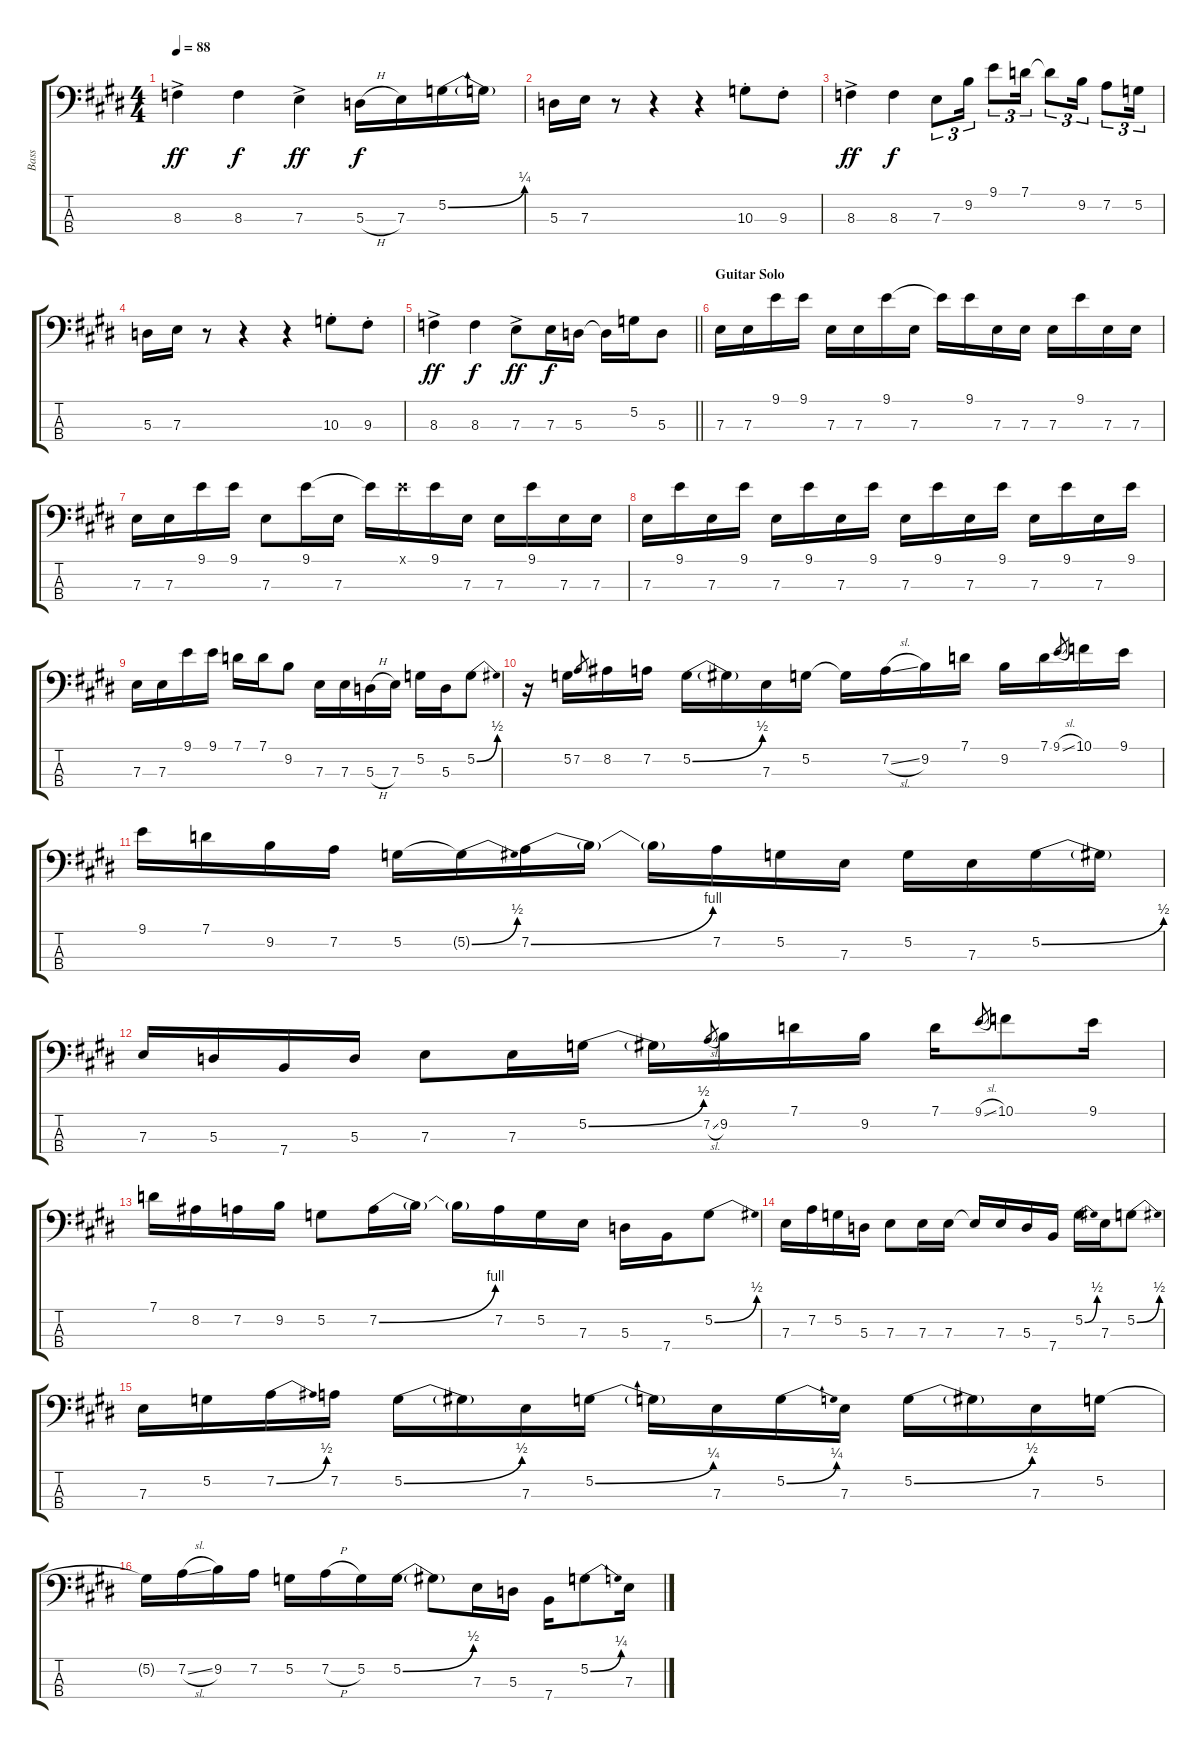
\track ("Bass" "Bass") {instrument electricbassfinger}
\staff {score tabs}
\tuning (G2 D2 A1 E1) {hide}
\ts (4 4)
\tempo 88
\clef f4
\ks e
8.3{ac}.4{dy ff} 8.3.4{dy f} 7.3{ac}.4{dy ff} 5.3{h}.16{dy f} 7.3.16 5.2{be (bend 0 0 60 1)}.16 5.2{t}.16 |
5.3.16 7.3.16 r.8 r.4 r.4 10.3{st}.8 9.3{st}.8 |
8.3{ac}.4{dy ff} 8.3.4{dy f} 7.3.8{tu (3 2)} 9.2.16{tu (3 2)} 9.1.8{tu (3 2)} 7.1.16{tu (3 2)} 7.1{t}.8{tu (3 2)} 9.2.16{tu (3 2)} 7.2.8{tu (3 2)} 5.2.16{tu (3 2)} |
5.3.16 7.3.16 r.8 r.4 r.4 10.3{st}.8 9.3{st}.8 |
\barLineRight lightlight
8.3{ac}.4{dy ff} 8.3.4{dy f} 7.3{ac}.8{dy ff} 7.3.16{dy f} 5.3.16 5.3{t}.16 5.2.16 5.3.8 |
\section ("" "Guitar Solo")
7.3.16 7.3.16 9.1.16 9.1.16 7.3.16 7.3.16 9.1.16 7.3.16 9.1{t}.16 9.1.16 7.3.16 7.3.16 7.3.16 9.1.16 7.3.16 7.3.16 |
7.3.16 7.3.16 9.1.16 9.1.16 7.3.8 9.1.16 7.3.16 9.1{t}.16 9.1{x}.16 9.1.16 7.3.16 7.3.16 9.1.16 7.3.16 7.3.16 |
7.3.16 9.1.16 7.3.16 9.1.16 7.3.16 9.1.16 7.3.16 9.1.16 7.3.16 9.1.16 7.3.16 9.1.16 7.3.16 9.1.16 7.3.16 9.1.16 |
7.3.16 7.3.16 9.1.16 9.1.16 7.1.16 7.1.16 9.2.8 7.3.16 7.3.16 5.3{h}.16 7.3.16 5.2.16 5.3.16 5.2{be (bend 0 0 60 2)}.8 |
r.16 5.2.16 7.2.8{gr} 8.2.16 7.2.16 5.2{be (bend 0 0 60 2)}.16 5.2{t}.16 7.3.16 5.2.16 5.2{t}.16 7.2{sl}.16 9.2.16 7.1.16 9.2.16 7.1.16 9.1{sl}.8{gr} 10.1.16 9.1.16 |
9.1.16 7.1.16 9.2.16 7.2.16 5.2.16 5.2{be (bend 0 0 60 2) t}.16 7.2{be (bend 0 0 60 4)}.16 7.2{t}.16 7.2{t}.16 7.2.16 5.2.16 7.3.16 5.2.16 7.3.16 5.2{be (bend 0 0 60 2)}.16 5.2{t}.16 |
7.3.16 5.3.16 7.4.16 5.3.16 7.3.8 7.3.16 5.2{be (bend 0 0 60 2)}.16 5.2{t}.16 7.2{sl}.8{gr} 9.2.16 7.1.16 9.2.16 7.1.16 9.1{sl}.8{gr} 10.1.8 9.1.16 |
7.1.16 8.2.16 7.2.16 9.2.16 5.2.8 7.2{be (bend 0 0 60 4)}.16 7.2{t}.16 7.2{t}.16 7.2.16 5.2.16 7.3.16 5.3.16 7.4.16 5.2{be (bend 0 0 60 2)}.8 |
7.3.16 7.2.16 5.2.16 5.3.16 7.3.8 7.3.16 7.3.16 7.3{t}.16 7.3.16 5.3.16 7.4.16 5.2{be (bend 0 0 60 2)}.16 7.3.16 5.2{be (bend 0 0 60 2)}.8 |
7.3.16 5.2.16 7.2{be (bend 0 0 60 2)}.16 7.2.16 5.2{be (bend 0 0 60 2)}.16 5.2{t}.16 7.3.16 5.2{be (bend 0 0 60 1)}.16 5.2{t}.16 7.3.16 5.2{be (bend 0 0 60 1)}.16 7.3.16 5.2{be (bend 0 0 60 2)}.16 5.2{t}.16 7.3.16 5.2.16 |
5.2{t}.16 7.2{sl}.16 9.2.16 7.2.16 5.2.16 7.2{h}.16 5.2.16 5.2{be (bend 0 0 60 2)}.16 5.2{t}.8 7.3.16 5.3.16 7.4.16 5.2{be (bend 0 0 60 1)}.8 7.3.16
